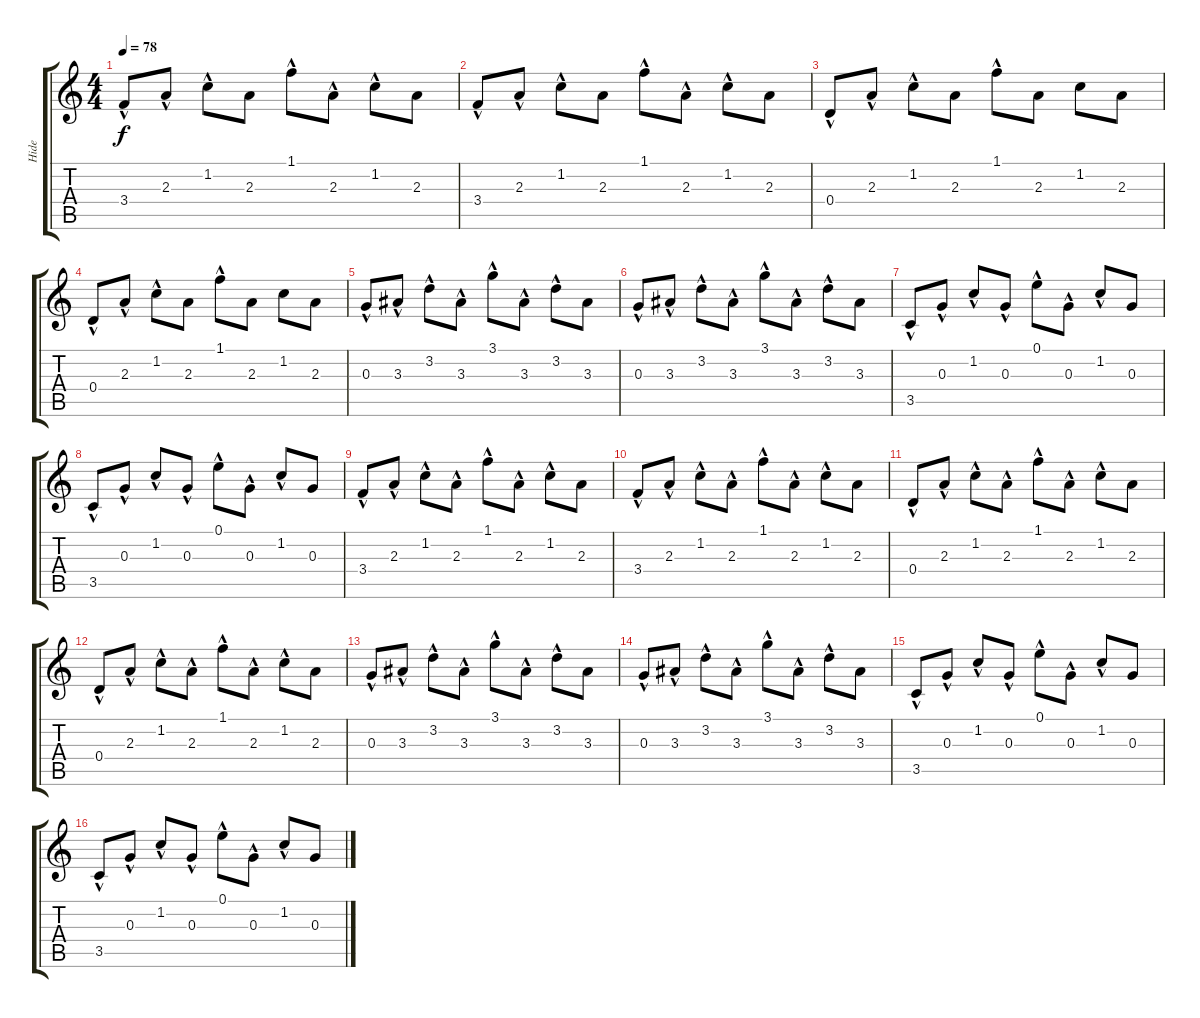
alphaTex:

\track ("Hide" "Hide") {instrument distortionguitar}
\staff {score tabs}
\tuning (E4 B3 G3 D3 A2 E2) {hide}
\ts (4 4)
\tempo 78
\clef g2
\ks c
3.4{hac}.8{dy f} 2.3{hac}.8 1.2{hac}.8 2.3.8 1.1{hac}.8 2.3{hac}.8 1.2{hac}.8 2.3.8 |
3.4{hac}.8 2.3{hac}.8 1.2{hac}.8 2.3.8 1.1{hac}.8 2.3{hac}.8 1.2{hac}.8 2.3.8 |
0.4{hac}.8 2.3{hac}.8 1.2{hac}.8 2.3.8 1.1{hac}.8 2.3.8 1.2.8 2.3.8 |
0.4{hac}.8 2.3{hac}.8 1.2{hac}.8 2.3.8 1.1{hac}.8 2.3.8 1.2.8 2.3.8 |
0.3{hac}.8 3.3{hac}.8 3.2{hac}.8 3.3{hac}.8 3.1{hac}.8 3.3{hac}.8 3.2{hac}.8 3.3.8 |
0.3{hac}.8 3.3{hac}.8 3.2{hac}.8 3.3{hac}.8 3.1{hac}.8 3.3{hac}.8 3.2{hac}.8 3.3.8 |
3.5{hac}.8 0.3{hac}.8 1.2{hac}.8 0.3{hac}.8 0.1{hac}.8 0.3{hac}.8 1.2{hac}.8 0.3.8 |
3.5{hac}.8 0.3{hac}.8 1.2{hac}.8 0.3{hac}.8 0.1{hac}.8 0.3{hac}.8 1.2{hac}.8 0.3.8 |
3.4{hac}.8 2.3{hac}.8 1.2{hac}.8 2.3{hac}.8 1.1{hac}.8 2.3{hac}.8 1.2{hac}.8 2.3.8 |
3.4{hac}.8 2.3{hac}.8 1.2{hac}.8 2.3{hac}.8 1.1{hac}.8 2.3{hac}.8 1.2{hac}.8 2.3.8 |
0.4{hac}.8 2.3{hac}.8 1.2{hac}.8 2.3{hac}.8 1.1{hac}.8 2.3{hac}.8 1.2{hac}.8 2.3.8 |
0.4{hac}.8 2.3{hac}.8 1.2{hac}.8 2.3{hac}.8 1.1{hac}.8 2.3{hac}.8 1.2{hac}.8 2.3.8 |
0.3{hac}.8 3.3{hac}.8 3.2{hac}.8 3.3{hac}.8 3.1{hac}.8 3.3{hac}.8 3.2{hac}.8 3.3.8 |
0.3{hac}.8 3.3{hac}.8 3.2{hac}.8 3.3{hac}.8 3.1{hac}.8 3.3{hac}.8 3.2{hac}.8 3.3.8 |
3.5{hac}.8 0.3{hac}.8 1.2{hac}.8 0.3{hac}.8 0.1{hac}.8 0.3{hac}.8 1.2{hac}.8 0.3.8 |
3.5{hac}.8 0.3{hac}.8 1.2{hac}.8 0.3{hac}.8 0.1{hac}.8 0.3{hac}.8 1.2{hac}.8 0.3.8
